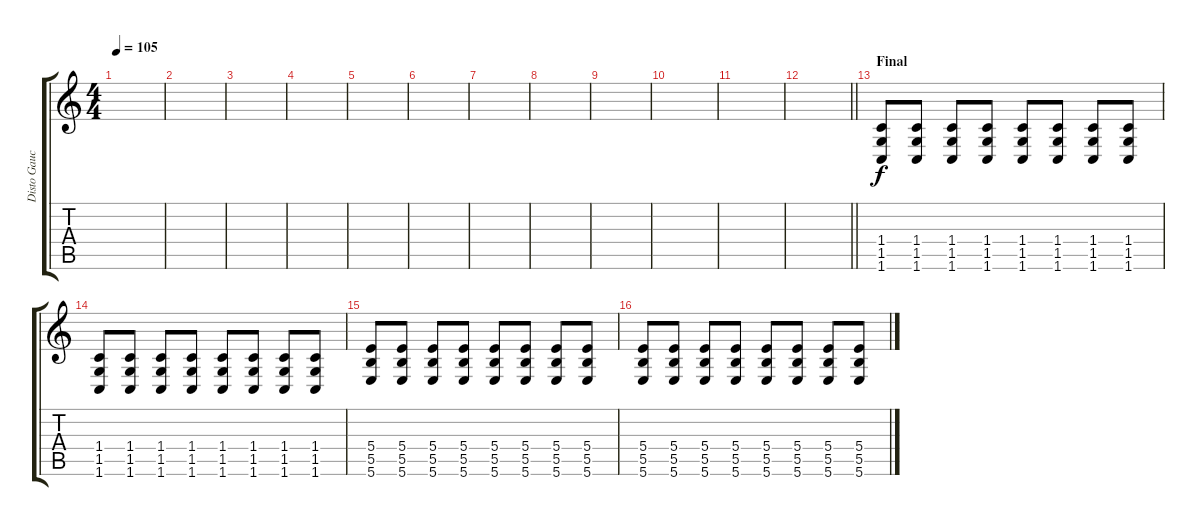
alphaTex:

\track ("Disto Gauche" "Disto Gauc") {instrument distortionguitar}
\staff {score tabs}
\tuning (Db4 Ab3 E3 B2 Gb2 B1) {hide}
\ts (4 4)
\tempo 105
\clef g2
\ks c
|
|
|
|
|
|
|
|
|
|
|
\barLineRight lightlight
|
\section ("" "Final")
(1.4 1.5 1.6).8 (1.4 1.5 1.6).8 (1.4 1.5 1.6).8 (1.4 1.5 1.6).8 (1.4 1.5 1.6).8 (1.4 1.5 1.6).8 (1.4 1.5 1.6).8 (1.4 1.5 1.6).8 |
(1.4 1.5 1.6).8 (1.4 1.5 1.6).8 (1.4 1.5 1.6).8 (1.4 1.5 1.6).8 (1.4 1.5 1.6).8 (1.4 1.5 1.6).8 (1.4 1.5 1.6).8 (1.4 1.5 1.6).8 |
(5.4 5.5 5.6).8 (5.4 5.5 5.6).8 (5.4 5.5 5.6).8 (5.4 5.5 5.6).8 (5.4 5.5 5.6).8 (5.4 5.5 5.6).8 (5.4 5.5 5.6).8 (5.4 5.5 5.6).8 |
(5.4 5.5 5.6).8 (5.4 5.5 5.6).8 (5.4 5.5 5.6).8 (5.4 5.5 5.6).8 (5.4 5.5 5.6).8 (5.4 5.5 5.6).8 (5.4 5.5 5.6).8 (5.4 5.5 5.6).8
